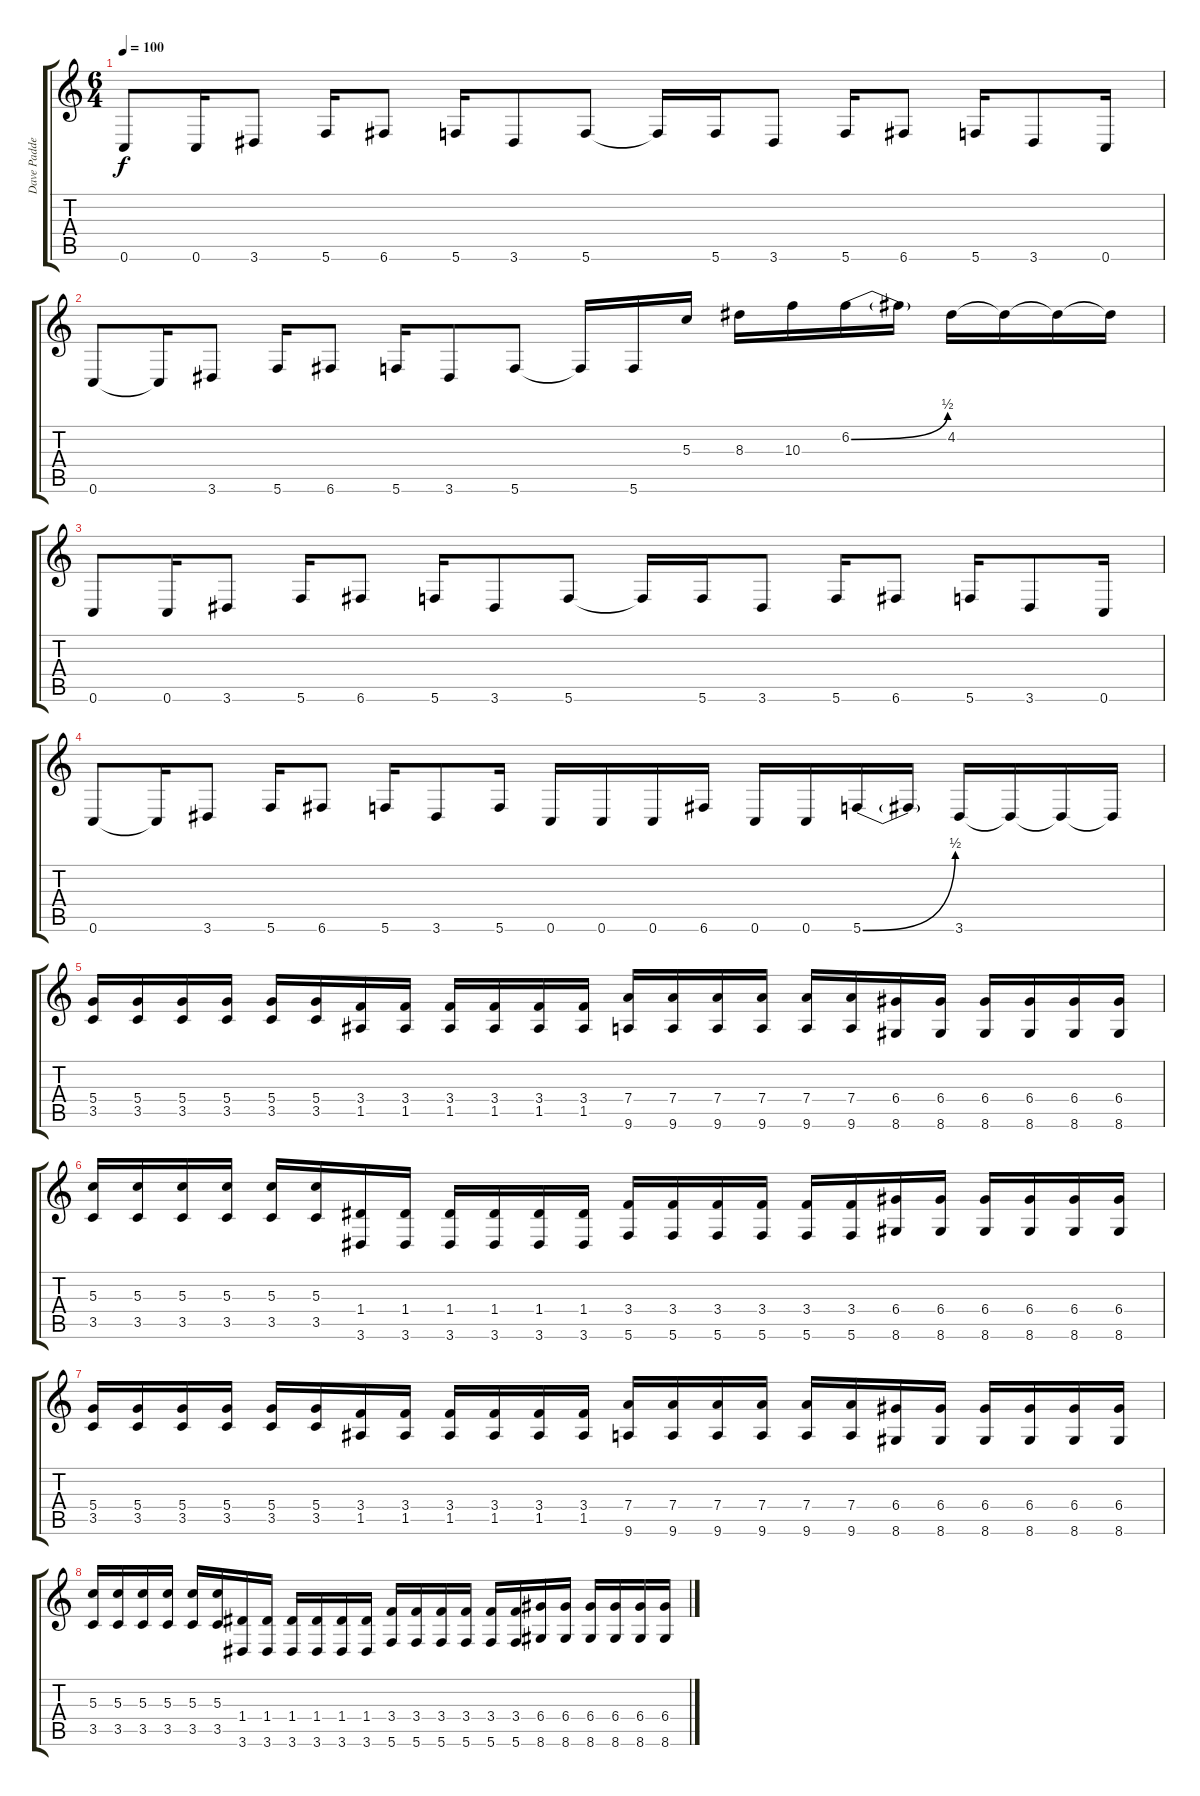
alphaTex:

\track ("Dave Padden: Guitar" "Dave Padde") {instrument overdrivenguitar}
\staff {score tabs}
\tuning (E4 B3 G3 D3 A2 C2) {hide}
\ts (6 4)
\tempo 100
\clef g2
\ks c
0.6.8{dy f} 0.6.16 3.6.8 5.6.16 6.6.8 5.6.16 3.6.8 5.6.8 5.6{t}.16 5.6.16 3.6.8 5.6.16 6.6.8 5.6.16 3.6.8 0.6.16 |
0.6.8 0.6{t}.16 3.6.8 5.6.16 6.6.8 5.6.16 3.6.8 5.6.8 5.6{t}.16 5.6.16 5.3.16 8.3.16 10.3.16 6.2{be (bend 0 0 60 2)}.16 6.2{t}.16 4.2.16 4.2{t}.16 4.2{t}.16 4.2{t}.16 |
0.6.8 0.6.16 3.6.8 5.6.16 6.6.8 5.6.16 3.6.8 5.6.8 5.6{t}.16 5.6.16 3.6.8 5.6.16 6.6.8 5.6.16 3.6.8 0.6.16 |
0.6.8 0.6{t}.16 3.6.8 5.6.16 6.6.8 5.6.16 3.6.8 5.6.16 0.6.16 0.6.16 0.6.16 6.6.16 0.6.16 0.6.16 5.6{be (bend 0 0 60 2)}.16 5.6{t}.16 3.6.16 3.6{t}.16 3.6{t}.16 3.6{t}.16 |
(5.4 3.5).16 (5.4 3.5).16 (5.4 3.5).16 (5.4 3.5).16 (5.4 3.5).16 (5.4 3.5).16 (3.4 1.5).16 (3.4 1.5).16 (3.4 1.5).16 (3.4 1.5).16 (3.4 1.5).16 (3.4 1.5).16 (7.4 9.6).16 (7.4 9.6).16 (7.4 9.6).16 (7.4 9.6).16 (7.4 9.6).16 (7.4 9.6).16 (6.4 8.6).16 (6.4 8.6).16 (6.4 8.6).16 (6.4 8.6).16 (6.4 8.6).16 (6.4 8.6).16 |
(5.3 3.5).16 (5.3 3.5).16 (5.3 3.5).16 (5.3 3.5).16 (5.3 3.5).16 (5.3 3.5).16 (1.4 3.6).16 (1.4 3.6).16 (1.4 3.6).16 (1.4 3.6).16 (1.4 3.6).16 (1.4 3.6).16 (3.4 5.6).16 (3.4 5.6).16 (3.4 5.6).16 (3.4 5.6).16 (3.4 5.6).16 (3.4 5.6).16 (6.4 8.6).16 (6.4 8.6).16 (6.4 8.6).16 (6.4 8.6).16 (6.4 8.6).16 (6.4 8.6).16 |
(5.4 3.5).16 (5.4 3.5).16 (5.4 3.5).16 (5.4 3.5).16 (5.4 3.5).16 (5.4 3.5).16 (3.4 1.5).16 (3.4 1.5).16 (3.4 1.5).16 (3.4 1.5).16 (3.4 1.5).16 (3.4 1.5).16 (7.4 9.6).16 (7.4 9.6).16 (7.4 9.6).16 (7.4 9.6).16 (7.4 9.6).16 (7.4 9.6).16 (6.4 8.6).16 (6.4 8.6).16 (6.4 8.6).16 (6.4 8.6).16 (6.4 8.6).16 (6.4 8.6).16 |
(5.3 3.5).16 (5.3 3.5).16 (5.3 3.5).16 (5.3 3.5).16 (5.3 3.5).16 (5.3 3.5).16 (1.4 3.6).16 (1.4 3.6).16 (1.4 3.6).16 (1.4 3.6).16 (1.4 3.6).16 (1.4 3.6).16 (3.4 5.6).16 (3.4 5.6).16 (3.4 5.6).16 (3.4 5.6).16 (3.4 5.6).16 (3.4 5.6).16 (6.4 8.6).16 (6.4 8.6).16 (6.4 8.6).16 (6.4 8.6).16 (6.4 8.6).16 (6.4 8.6).16
